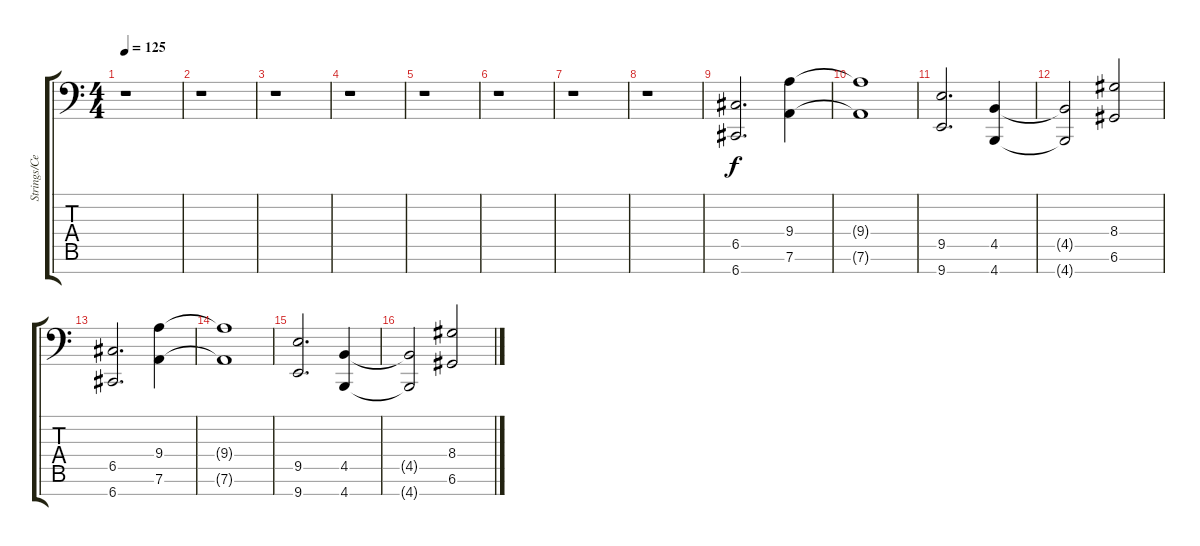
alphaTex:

\track ("Strings/Cello" "Strings/Ce") {instrument stringensemble1}
\staff {score tabs}
\tuning (D4 A3 F3 C3 G2 D2 G1) {hide}
\ts (4 4)
\tempo 125
\clef f4
\ks c
r.1{dy f} |
r.1 |
r.1 |
r.1 |
r.1 |
r.1 |
r.1 |
r.1 |
(6.5 6.7).2{d} (9.4 7.6).4 |
(9.4{t} 7.6{t}).1 |
(9.5 9.7).2{d} (4.5 4.7).4 |
(4.5{t} 4.7{t}).2 (8.4 6.6).2 |
(6.5 6.7).2{d} (9.4 7.6).4 |
(9.4{t} 7.6{t}).1 |
(9.5 9.7).2{d} (4.5 4.7).4 |
(4.5{t} 4.7{t}).2 (8.4 6.6).2
